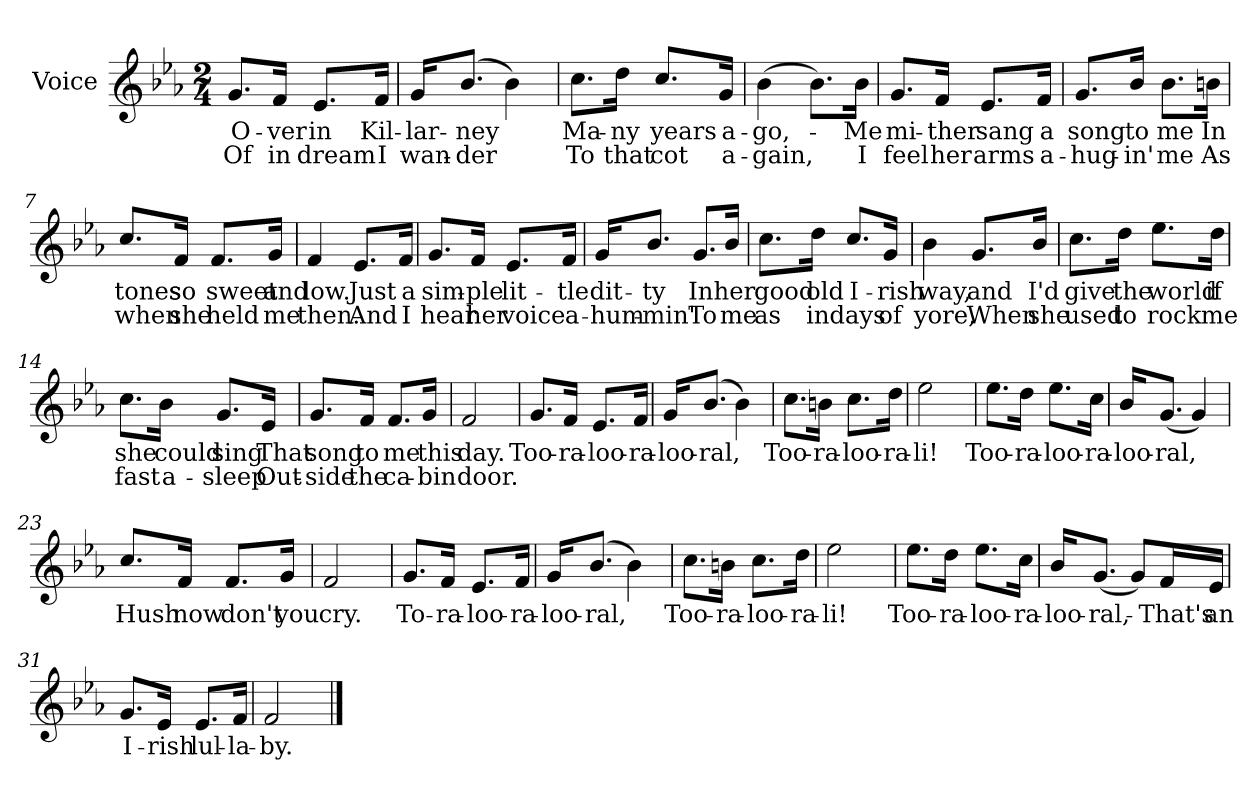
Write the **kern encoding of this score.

**kern	**text	**text
*part1	*part1	*part1
*staff1	*staff1	*staff1
*I"Voice	*	*
*I'Vo.	*	*
*clefG2	*	*
*k[b-e-a-]	*	*
*E-:	*	*
*M2/4	*	*
=1	=1	=1
8.g/L	O-	Of
16f/Jk	-ver	in
8.e-/L	in	dream
16f/Jk	Kil-	I
=2	=2	=2
16g/KL	-lar-	wan-
(8.b-/J	-ney	-der
4b-\)	.	.
=3	=3	=3
8.cc\L	Ma-	To
16dd\Jk	-ny	that
8.cc/L	years	cot
16g/Jk	a-	a-
=4	=4	=4
(4b-\	-go,-	-gain,
8.b-\L)	.	.
16b-\Jk	-Me	I
!!LO:LB:g=z
=5	=5	=5
8.g/L	mi-	feel
16f/Jk	-ther	her
8.e-/L	sang	arms
16f/Jk	a	a-
=6	=6	=6
8.g/L	song	-hug-
16b-/Jk	to	-in'
8.b-\L	me	me
16bn\Jk	In	As
=7	=7	=7
8.cc/L	tones	when
16f/Jk	so	she
8.f/L	sweet	held
16g/Jk	and	me
=8	=8	=8
4f/	low.	then.
8.e-/L	Just	And
16f/Jk	a	I
!!LO:LB:g=z
=9	=9	=9
8.g/L	sim-	hear
16f/Jk	-ple	her
8.e-/L	lit-	voice
16f/Jk	-tle	a-
=10	=10	=10
16g/KL	dit-	-hum-
8.b-/J	-ty	-min'
8.g/L	In	To
16b-/Jk	her	me
=11	=11	=11
8.cc\L	good	as
16dd\Jk	old	in
8.cc/L	I-	days
16g/Jk	-rish	of
=12	=12	=12
4b-\	way,	yore,
8.g/L	and	When
16b-/Jk	I'd	she
!!LO:LB:g=z
=13	=13	=13
8.cc\L	give	used
16dd\Jk	the	to
8.ee-\L	world	rock
16dd\Jk	if	me
=14	=14	=14
8.cc\L	she	fast
16b-\Jk	could	a-
8.g/L	sing	-sleep
16e-/Jk	That	Out-
=15	=15	=15
8.g/L	song	-side
16f/Jk	to	the
8.f/L	me	ca-
16g/Jk	this	-bin
=16	=16	=16
2f/	day.	door.
!!LO:LB:g=z
=17	=17	=17
8.g/L	Too-	.
16f/Jk	-ra-	.
8.e-/L	-loo-	.
16f/Jk	-ra-	.
=18	=18	=18
16g/KL	-loo-	.
(8.b-/J	-ral,	.
4b-\)	.	.
=19	=19	=19
8.cc\L	Too-	.
16bn\Jk	-ra-	.
8.cc\L	-loo-	.
16dd\Jk	-ra-	.
=20	=20	=20
2ee-\	-li!	.
=21	=21	=21
8.ee-\L	Too-	.
16dd\Jk	-ra-	.
8.ee-\L	-loo-	.
16cc\Jk	-ra-	.
=22	=22	=22
16b-/KL	-loo-	.
(8.g/J	-ral,	.
4g/)	.	.
!!LO:LB:g=z
=23	=23	=23
8.cc/L	Hush	.
16f/Jk	now	.
8.f/L	don't	.
16g/Jk	you	.
=24	=24	=24
2f/	cry.	.
=25	=25	=25
8.g/L	To-	.
16f/Jk	-ra-	.
8.e-/L	-loo-	.
16f/Jk	-ra-	.
=26	=26	=26
16g/KL	-loo-	.
(8.b-/J	-ral,	.
4b-\)	.	.
=27	=27	=27
8.cc\L	Too-	.
16bn\Jk	-ra-	.
8.cc\L	-loo-	.
16dd\Jk	-ra-	.
=28	=28	=28
2ee-\	-li!	.
!!LO:LB:g=z
=29	=29	=29
8.ee-\L	Too-	.
16dd\Jk	-ra-	.
8.ee-\L	-loo-	.
16cc\Jk	-ra-	.
=30	=30	=30
16b-/KL	-loo-	.
(8.g/J	-ral,-	.
8g/L)	.	.
16f/L	-That's	.
16e-/JJ	an	.
=31	=31	=31
8.g/L	I-	.
16e-/Jk	-rish	.
8.e-/L	lul-	.
16f/Jk	-la-	.
=32	=32	=32
2f/	-by.	.
==	==	==
*-	*-	*-
